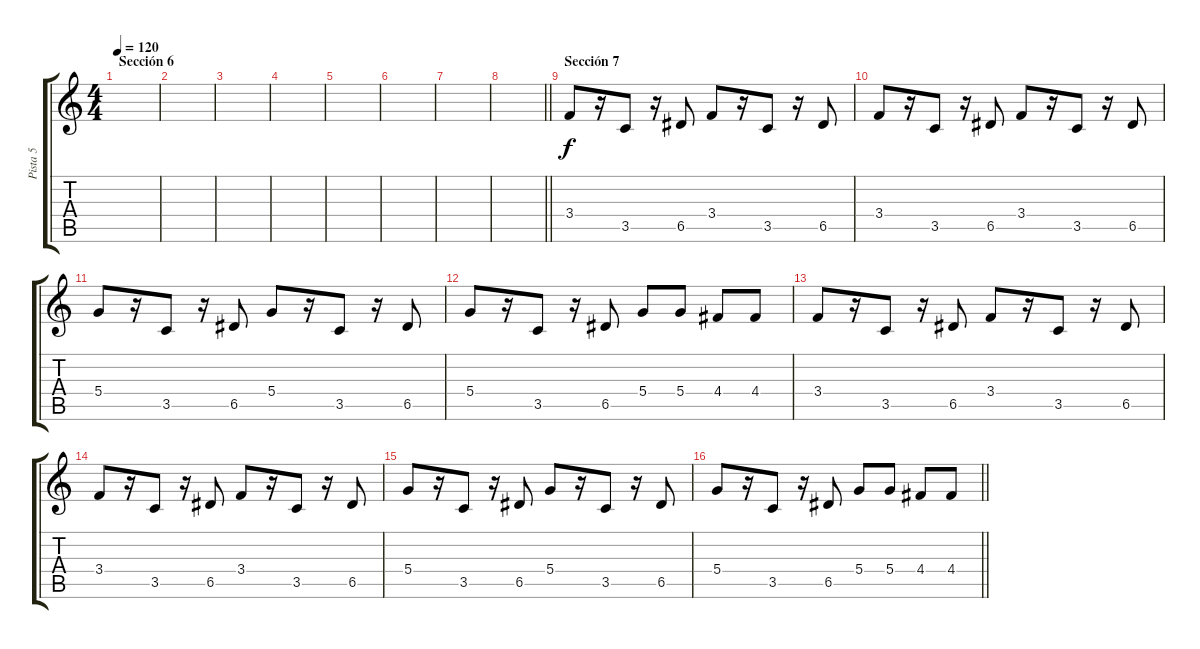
\track ("Pista 5" "Pista 5") {instrument electricguitarjazz}
\staff {score tabs}
\tuning (E4 B3 G3 D3 A2 E2) {hide}
\ts (4 4)
\section ("" "Sección 6")
\tempo 120
\clef g2
\ks c
|
|
|
|
|
|
|
\barLineRight lightlight
|
\section ("" "Sección 7")
3.4.8 r.16 3.5.8 r.16 6.5.8 3.4.8 r.16 3.5.8 r.16 6.5.8 |
3.4.8 r.16 3.5.8 r.16 6.5.8 3.4.8 r.16 3.5.8 r.16 6.5.8 |
5.4.8 r.16 3.5.8 r.16 6.5.8 5.4.8 r.16 3.5.8 r.16 6.5.8 |
5.4.8 r.16 3.5.8 r.16 6.5.8 5.4.8 5.4.8 4.4.8 4.4.8 |
3.4.8 r.16 3.5.8 r.16 6.5.8 3.4.8 r.16 3.5.8 r.16 6.5.8 |
3.4.8 r.16 3.5.8 r.16 6.5.8 3.4.8 r.16 3.5.8 r.16 6.5.8 |
5.4.8 r.16 3.5.8 r.16 6.5.8 5.4.8 r.16 3.5.8 r.16 6.5.8 |
\barLineRight lightlight
5.4.8 r.16 3.5.8 r.16 6.5.8 5.4.8 5.4.8 4.4.8 4.4.8
